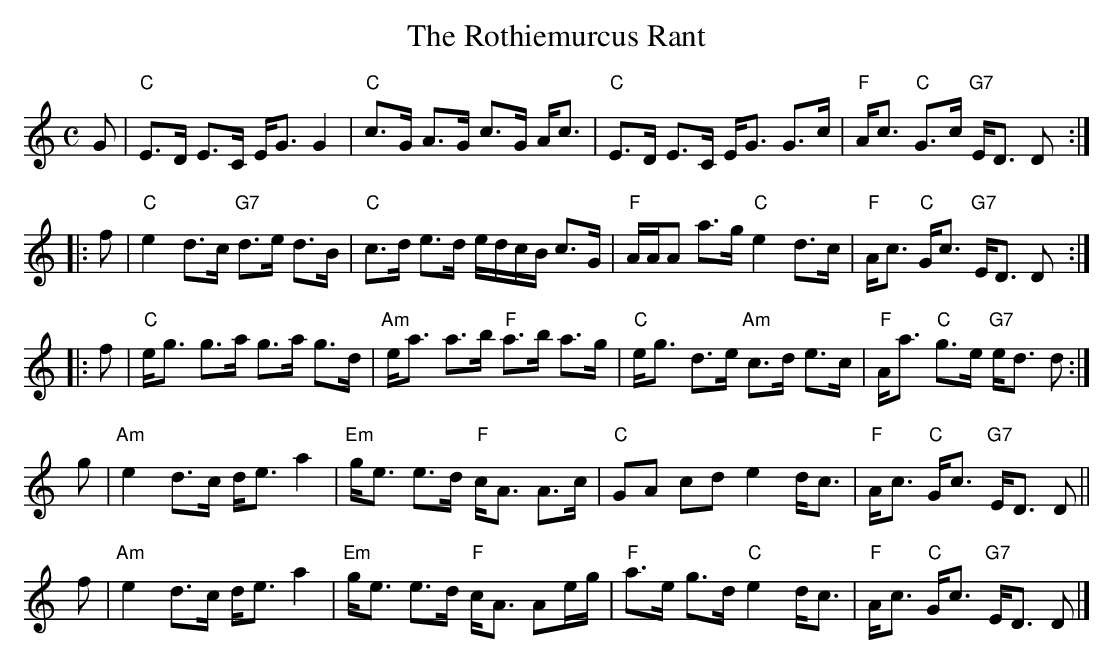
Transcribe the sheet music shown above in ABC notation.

X:1
T: The Rothiemurcus Rant
M: C
L: 1/16
K: C
   G2 | "C"E3D E3C     EG3 G4  |  "C"c3G A3G    c3G  Ac3  | "C"E3D  E3C     EG3 G3c | "F"Ac3 "C"G3c "G7"ED3 D2 :|
|: f2 | "C"e4  d3c "G7"d3e d3B |  "C"c3d e3d    edcB c3G  | "F"AAA2 a3g  "C"e4  d3c | "F"Ac3 "C"Gc3 "G7"ED3 D2 :|
|: f2 | "C"eg3 g3a     g3a g3d | "Am"ea3 a3b "F"a3b  a3g  | "C"eg3  d3e "Am"c3d e3c | "F"Aa3 "C"g3e "G7"ed3 d2 :|
y  g2 | "Am"e4 d3c     de3 a4  | "Em"ge3 e3d "F"cA3  A3c  | "C"G2A2 c2d2    e4  dc3 | "F"Ac3 "C"Gc3 "G7"ED3 D2 ||
y  f2 | "Am"e4 d3c     de3 a4  | "Em"ge3 e3d "F"cA3  A2eg | "F"a3e  g3d  "C"e4  dc3 | "F"Ac3 "C"Gc3 "G7"ED3 D2 |]
